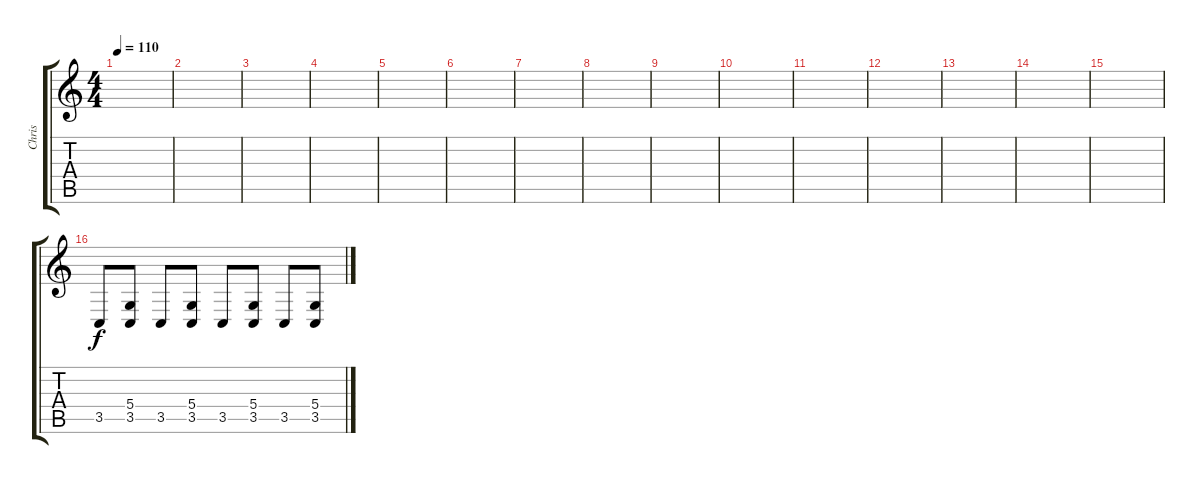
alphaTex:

\track ("Chris" "Chris") {instrument melodictom}
\staff {score tabs}
\tuning (E4 B3 G3 D3 A2 E2) {hide}
\ts (4 4)
\tempo 110
\clef g2
\ks c
|
|
|
|
|
|
|
|
|
|
|
|
|
|
|
3.5.8 (5.4 3.5).8 3.5.8 (5.4 3.5).8 3.5.8 (5.4 3.5).8 3.5.8 (5.4 3.5).8
